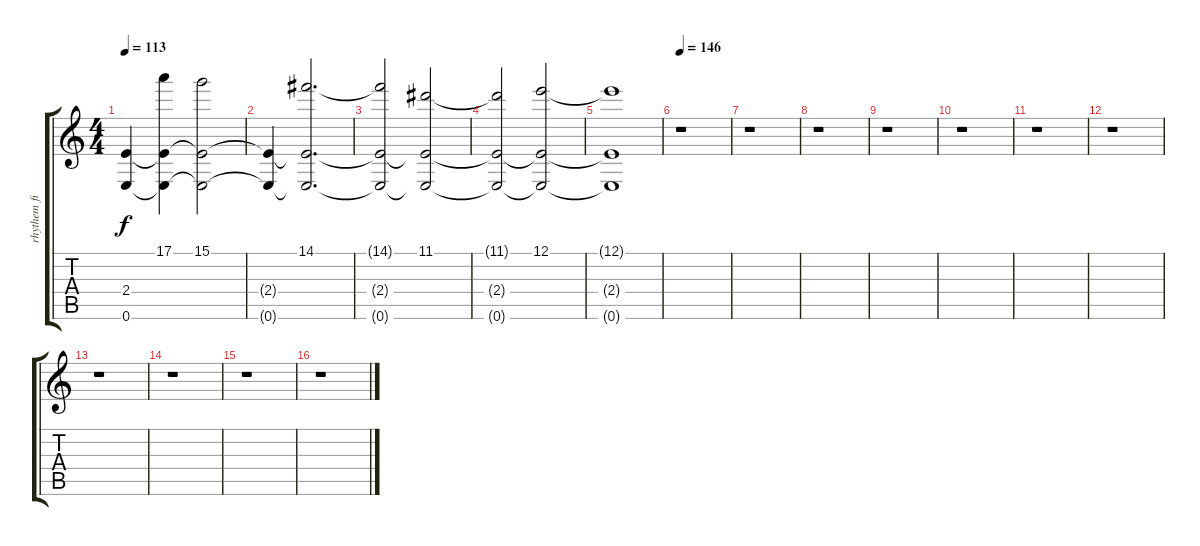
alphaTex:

\track ("rhythem fill" "rhythem fi") {instrument overdrivenguitar}
\staff {score tabs}
\tuning (E4 B3 G3 D3 A2 E2) {hide}
\ts (4 4)
\tempo 113
\clef g2
\ks c
(2.4{t} 0.6{t}).4{dy f} (17.1 2.4{t} 0.6{t}).4 (15.1 2.4{t} 0.6{t}).2 |
(2.4{t} 0.6{t}).4 (14.1 2.4{t} 0.6{t}).2{d} |
(14.1{t} 2.4{t} 0.6{t}).2 (11.1 2.4{t} 0.6{t}).2 |
(11.1{t} 2.4{t} 0.6{t}).2 (12.1 2.4{t} 0.6{t}).2 |
(12.1{t} 2.4{t} 0.6{t}).1 |
\tempo 146
r.1 |
r.1 |
r.1 |
r.1 |
r.1 |
r.1 |
r.1 |
r.1 |
r.1 |
r.1 |
r.1
